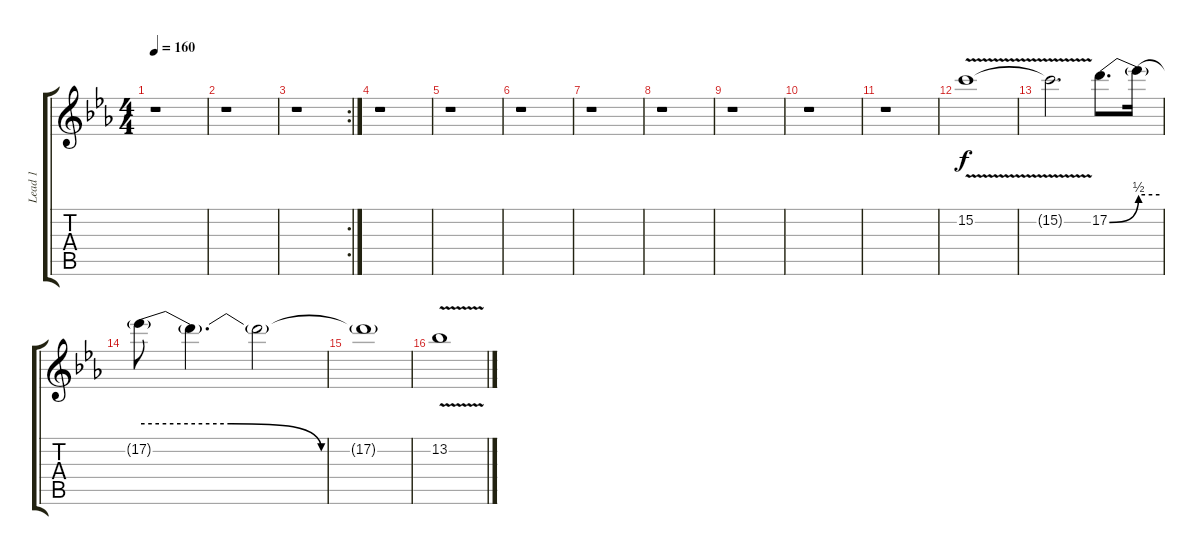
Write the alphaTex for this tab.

\track ("Lead 1" "Lead 1") {instrument distortionguitar}
\staff {score tabs}
\tuning (D4 A3 F3 C3 G2 C2) {hide}
\ts (4 4)
\tempo 160
\clef g2
\ks eb
r.1{dy f} |
r.1 |
\rc 2
r.1 |
r.1 |
r.1 |
r.1 |
r.1 |
r.1 |
r.1 |
r.1 |
r.1 |
15.2{v}.1 |
15.2{v t}.2{d} 17.2{be (bend 0 0 60 2)}.8{d} 17.2{be (hold 0 2 60 2) t}.16 |
17.2{be (custom 0 2 20 2 40 0 60 0) t}.8 17.2{t}.4{d} 17.2{t}.2 |
17.2{t}.1 |
13.2{v}.1
